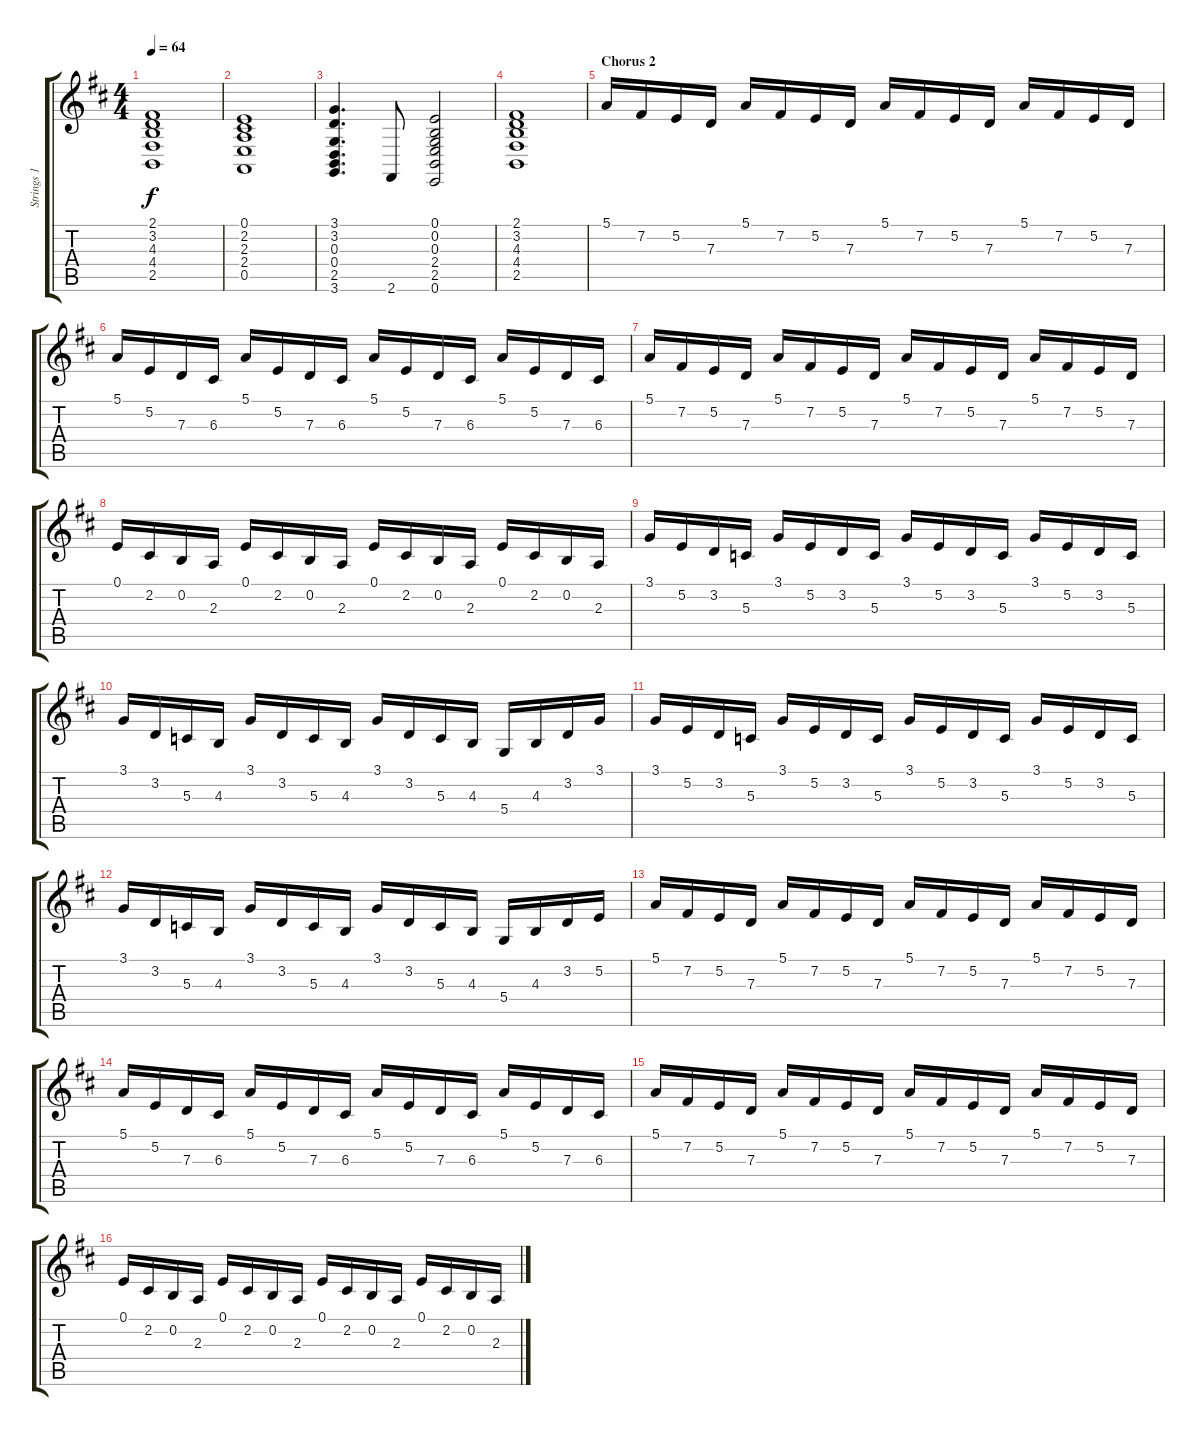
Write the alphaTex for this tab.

\track ("Strings 1" "Strings 1") {instrument synthstrings1}
\staff {score tabs}
\tuning (E4 B3 G3 D3 A2 E2) {hide}
\ts (4 4)
\tempo 64
\clef g2
\ks d
(2.1 3.2 4.3 4.4 2.5).1{dy f} |
(0.1 2.2 2.3 2.4 0.5).1 |
(3.1 3.2 0.3 0.4 2.5 3.6).4{d} 2.6.8 (0.1 0.2 0.3 2.4 2.5 0.6).2 |
(2.1 3.2 4.3 4.4 2.5).1 |
\section ("" "Chorus 2")
5.1.16 7.2.16 5.2.16 7.3.16 5.1.16 7.2.16 5.2.16 7.3.16 5.1.16 7.2.16 5.2.16 7.3.16 5.1.16 7.2.16 5.2.16 7.3.16 |
5.1.16 5.2.16 7.3.16 6.3.16 5.1.16 5.2.16 7.3.16 6.3.16 5.1.16 5.2.16 7.3.16 6.3.16 5.1.16 5.2.16 7.3.16 6.3.16 |
5.1.16 7.2.16 5.2.16 7.3.16 5.1.16 7.2.16 5.2.16 7.3.16 5.1.16 7.2.16 5.2.16 7.3.16 5.1.16 7.2.16 5.2.16 7.3.16 |
0.1.16 2.2.16 0.2.16 2.3.16 0.1.16 2.2.16 0.2.16 2.3.16 0.1.16 2.2.16 0.2.16 2.3.16 0.1.16 2.2.16 0.2.16 2.3.16 |
3.1.16 5.2.16 3.2.16 5.3.16 3.1.16 5.2.16 3.2.16 5.3.16 3.1.16 5.2.16 3.2.16 5.3.16 3.1.16 5.2.16 3.2.16 5.3.16 |
3.1.16 3.2.16 5.3.16 4.3.16 3.1.16 3.2.16 5.3.16 4.3.16 3.1.16 3.2.16 5.3.16 4.3.16 5.4.16 4.3.16 3.2.16 3.1.16 |
3.1.16 5.2.16 3.2.16 5.3.16 3.1.16 5.2.16 3.2.16 5.3.16 3.1.16 5.2.16 3.2.16 5.3.16 3.1.16 5.2.16 3.2.16 5.3.16 |
3.1.16 3.2.16 5.3.16 4.3.16 3.1.16 3.2.16 5.3.16 4.3.16 3.1.16 3.2.16 5.3.16 4.3.16 5.4.16 4.3.16 3.2.16 5.2.16 |
5.1.16 7.2.16 5.2.16 7.3.16 5.1.16 7.2.16 5.2.16 7.3.16 5.1.16 7.2.16 5.2.16 7.3.16 5.1.16 7.2.16 5.2.16 7.3.16 |
5.1.16 5.2.16 7.3.16 6.3.16 5.1.16 5.2.16 7.3.16 6.3.16 5.1.16 5.2.16 7.3.16 6.3.16 5.1.16 5.2.16 7.3.16 6.3.16 |
5.1.16 7.2.16 5.2.16 7.3.16 5.1.16 7.2.16 5.2.16 7.3.16 5.1.16 7.2.16 5.2.16 7.3.16 5.1.16 7.2.16 5.2.16 7.3.16 |
0.1.16 2.2.16 0.2.16 2.3.16 0.1.16 2.2.16 0.2.16 2.3.16 0.1.16 2.2.16 0.2.16 2.3.16 0.1.16 2.2.16 0.2.16 2.3.16
